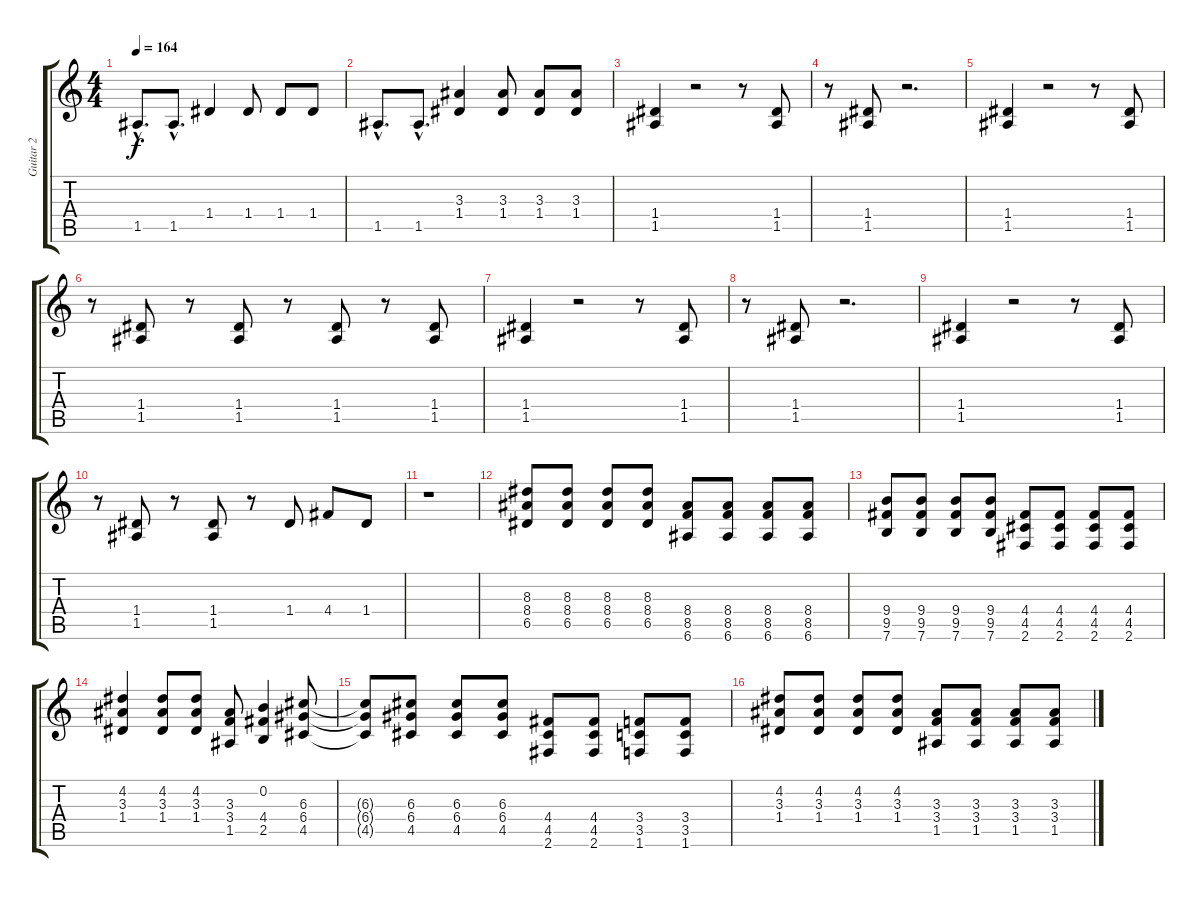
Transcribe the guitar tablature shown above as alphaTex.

\track ("Guitar 2" "Guitar 2") {instrument distortionguitar}
\staff {score tabs}
\tuning (E4 B3 G3 D3 A2 E2) {hide}
\ts (4 4)
\tempo 164
\clef g2
\ks c
1.5{hac}.8{d dy f} 1.5{hac}.8{d} 1.4.4 1.4.8 1.4.8 1.4.8 |
1.5{hac}.8{d} 1.5{hac}.8{d} (3.3 1.4).4 (3.3 1.4).8 (3.3 1.4).8 (3.3 1.4).8 |
(1.4 1.5).4 r.2 r.8 (1.4 1.5).8 |
r.8 (1.4 1.5).8 r.2{d} |
(1.4 1.5).4 r.2 r.8 (1.4 1.5).8 |
r.8 (1.4 1.5).8 r.8 (1.4 1.5).8 r.8 (1.4 1.5).8 r.8 (1.4 1.5).8 |
(1.4 1.5).4 r.2 r.8 (1.4 1.5).8 |
r.8 (1.4 1.5).8 r.2{d} |
(1.4 1.5).4 r.2 r.8 (1.4 1.5).8 |
r.8 (1.4 1.5).8 r.8 (1.4 1.5).8 r.8 1.4.8 4.4.8 1.4.8 |
r.1 |
(8.3 8.4 6.5).8 (8.3 8.4 6.5).8 (8.3 8.4 6.5).8 (8.3 8.4 6.5).8 (8.4 8.5 6.6).8 (8.4 8.5 6.6).8 (8.4 8.5 6.6).8 (8.4 8.5 6.6).8 |
(9.4 9.5 7.6).8 (9.4 9.5 7.6).8 (9.4 9.5 7.6).8 (9.4 9.5 7.6).8 (4.4 4.5 2.6).8 (4.4 4.5 2.6).8 (4.4 4.5 2.6).8 (4.4 4.5 2.6).8 |
(4.2 3.3 1.4).4 (4.2 3.3 1.4).8 (4.2 3.3 1.4).8 (3.3 3.4 1.5).8 (0.2 4.4 2.5).4 (6.3 6.4 4.5).8 |
(6.3{t} 6.4{t} 4.5{t}).8 (6.3 6.4 4.5).8 (6.3 6.4 4.5).8 (6.3 6.4 4.5).8 (4.4 4.5 2.6).8 (4.4 4.5 2.6).8 (3.4 3.5 1.6).8 (3.4 3.5 1.6).8 |
(4.2 3.3 1.4).8 (4.2 3.3 1.4).8 (4.2 3.3 1.4).8 (4.2 3.3 1.4).8 (3.3 3.4 1.5).8 (3.3 3.4 1.5).8 (3.3 3.4 1.5).8 (3.3 3.4 1.5).8
